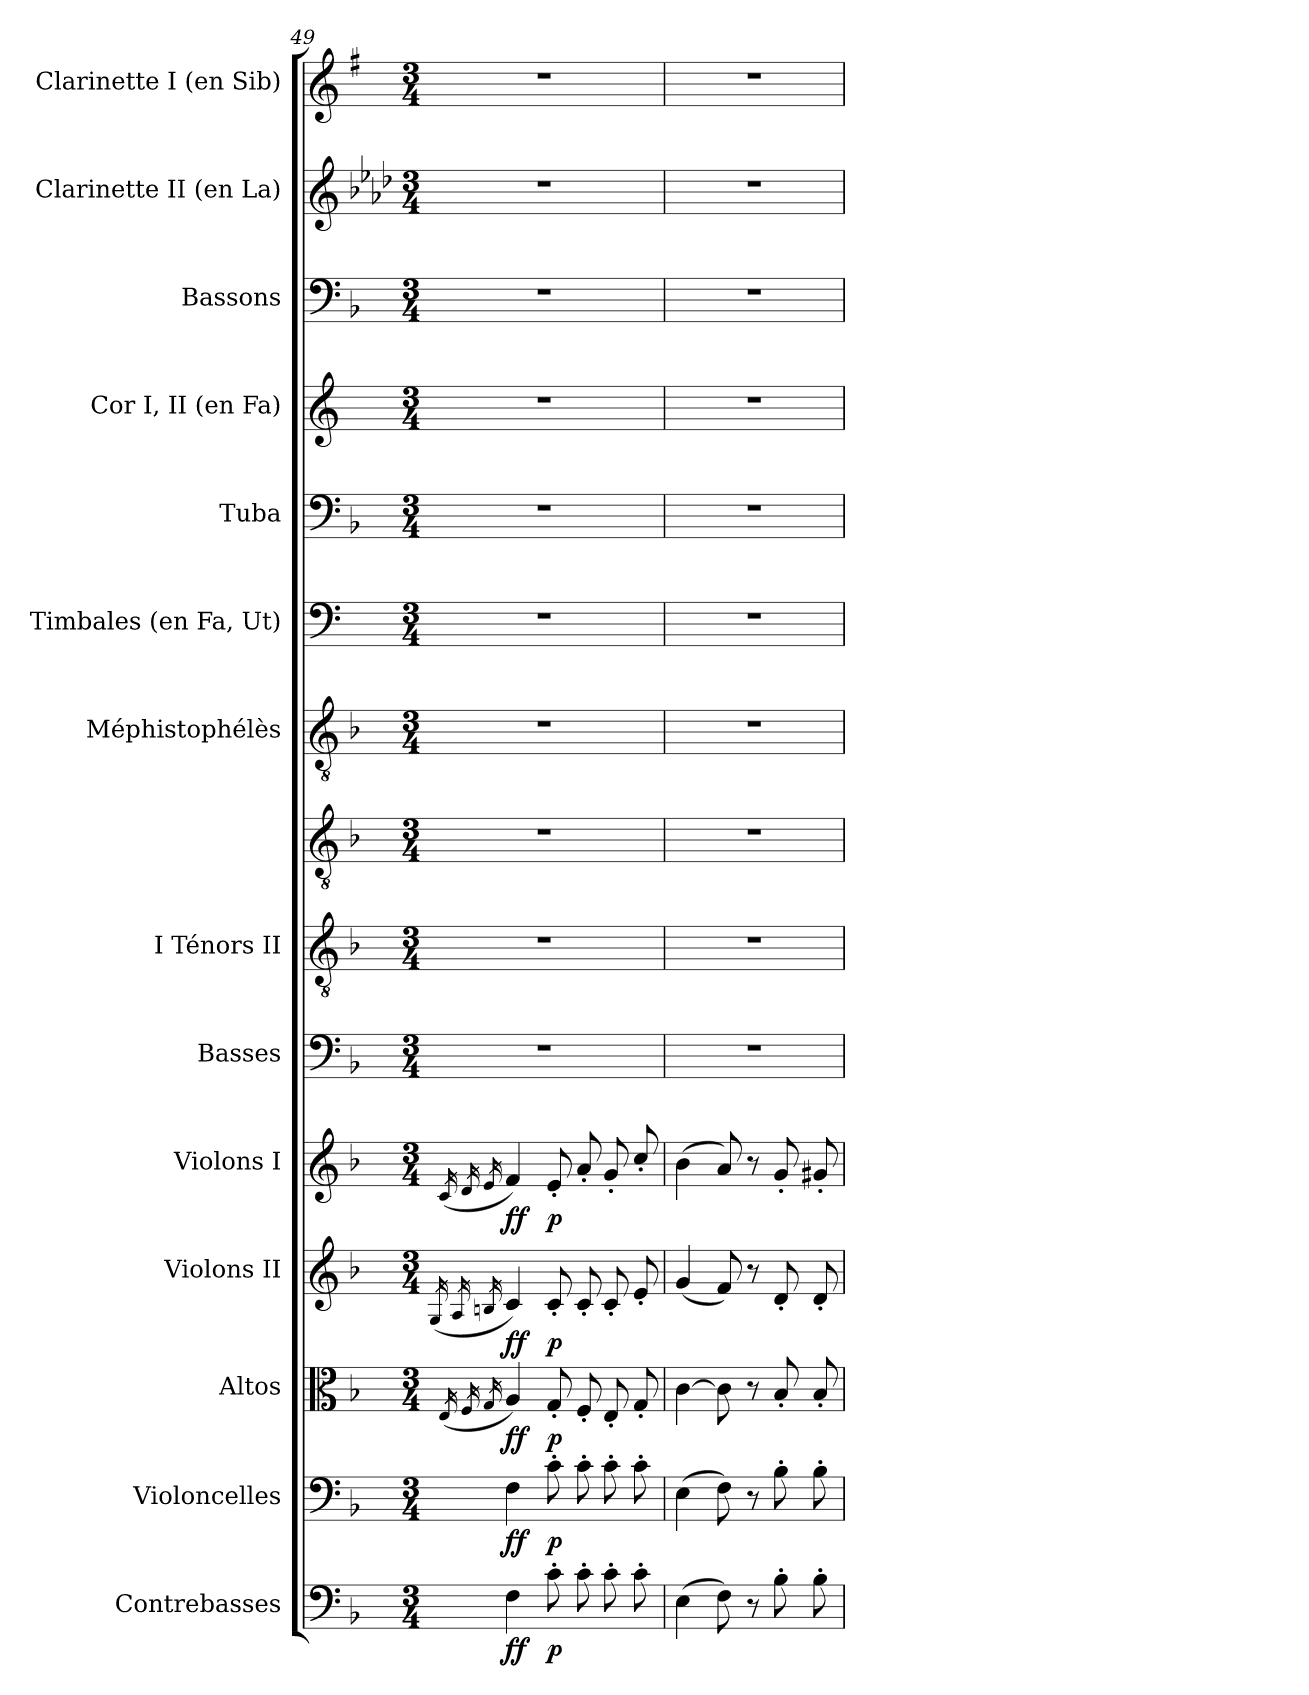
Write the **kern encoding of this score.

**kern	**dynam	**kern	**dynam	**kern	**dynam	**kern	**dynam	**kern	**dynam	**kern	**kern	**kern	**kern	**kern	**kern	**kern	**kern	**kern	**kern
*part14	*part14	*part13	*part13	*part12	*part12	*part11	*part11	*part10	*part10	*part9	*part8	*part8	*part7	*part6	*part5	*part4	*part3	*part2	*part1
*staff15	*staff15	*staff14	*staff14	*staff13	*staff13	*staff12	*staff12	*staff11	*staff11	*staff10	*staff9	*staff8	*staff7	*staff6	*staff5	*staff4	*staff3	*staff2	*staff1
*I"Contrebasses	*	*I"Violoncelles	*	*I"Altos	*	*I"Violons II	*	*I"Violons I	*	*I"Basses	*I"I  Ténors  II	*	*I"Méphistophélès	*I"Timbales (en Fa, Ut)	*I"Tuba	*I"Cor I, II (en Fa)	*I"Bassons	*I"Clarinette II (en La)	*I"Clarinette I (en Sib)
*I'C-b.	*	*I'Vlles	*	*I'Altos	*	*I'Vns II	*	*I'Vns I	*	*I'Basses	*I'Tén.	*	*I'Méphist.	*	*I'Tb.	*I'Cor (Fa)	*I'Bns	*I'Cl. (La)	*I'Cl. (Sib)
*clefF4	*	*clefF4	*	*clefC3	*	*clefG2	*	*clefG2	*	*clefF4	*clefGv2	*clefGv2	*clefGv2	*clefF4	*clefF4	*clefG2	*clefF4	*clefG2	*clefG2
*ITrd7c12	*	*	*	*	*	*	*	*	*	*	*ITrd7c12	*ITrd7c12	*ITrd7c12	*	*	*ITrd4c7	*	*ITrd2c3	*ITrd1c2
*k[b-]	*	*k[b-]	*	*k[b-]	*	*k[b-]	*	*k[b-]	*	*k[b-]	*k[b-]	*k[b-]	*k[b-]	*k[]	*k[b-]	*k[b-]	*k[b-]	*k[b-]	*k[b-]
*F:	*	*F:	*	*F:	*	*F:	*	*F:	*	*F:	*F:	*F:	*F:	*C:	*F:	*F:	*F:	*F:	*F:
*M3/4	*	*M3/4	*	*M3/4	*	*M3/4	*	*M3/4	*	*M3/4	*M3/4	*M3/4	*M3/4	*M3/4	*M3/4	*M3/4	*M3/4	*M3/4	*M3/4
=49	=49	=49	=49	=49	=49	=49	=49	=49	=49	=49	=49	=49	=49	=49	=49	=49	=49	=49	=49
.	.	.	.	(16qEi/	.	(16qGi/	.	(16qci/	.	.	.	.	.	.	.	.	.	.	.
.	.	.	.	16qFi/	.	16qAi/	.	16qdi/	.	.	.	.	.	.	.	.	.	.	.
.	.	.	.	16qGi/	.	16qBni/	.	16qei/	.	.	.	.	.	.	.	.	.	.	.
!	!	!	!	!	!	!	!	!	!	!LO:N:vis=1	!LO:N:vis=1	!LO:N:vis=1	!LO:N:vis=1	!LO:N:vis=1	!LO:N:vis=1	!LO:N:vis=1	!LO:N:vis=1	!LO:N:vis=1	!LO:N:vis=1
4FFi\	ff	4Fi\	ff	4Ai/)	ff	4ci/)	ff	4fi/)	ff	2.r	2.r	2.r	2.r	2.r	2.r	2.r	2.r	2.r	2.r
8C'i\	p	8c'i\	p	8G'i/	p	8c'i/	p	8e'i/	p	.	.	.	.	.	.	.	.	.	.
8C'i\	.	8c'i\	.	8F'i/	.	8c'i/	.	8a'i/	.	.	.	.	.	.	.	.	.	.	.
8C'i\	.	8c'i\	.	8E'i/	.	8c'i/	.	8g'i/	.	.	.	.	.	.	.	.	.	.	.
8C'i\	.	8c'i\	.	8G'i/	.	8e'i/	.	8cc'i/	.	.	.	.	.	.	.	.	.	.	.
=50	=50	=50	=50	=50	=50	=50	=50	=50	=50	=50	=50	=50	=50	=50	=50	=50	=50	=50	=50
!	!	!	!	!	!	!	!	!	!	!LO:N:vis=1	!LO:N:vis=1	!LO:N:vis=1	!LO:N:vis=1	!LO:N:vis=1	!LO:N:vis=1	!LO:N:vis=1	!LO:N:vis=1	!LO:N:vis=1	!LO:N:vis=1
(4EEi\	.	(4Ei\	.	[>4ci\	.	(4gi/	.	(4b-i\	.	2.r	2.r	2.r	2.r	2.r	2.r	2.r	2.r	2.r	2.r
8FFi\)	.	8Fi\)	.	8ci\]	.	8fi/)	.	8ai/)	.	.	.	.	.	.	.	.	.	.	.
8r	.	8r	.	8r	.	8r	.	8r	.	.	.	.	.	.	.	.	.	.	.
8BB-'i\	.	8B-'i\	.	8B-'i/	.	8d'i/	.	8g'i/	.	.	.	.	.	.	.	.	.	.	.
8BB-'i\	.	8B-'i\	.	8B-'i/	.	8d'i/	.	8g#X'i/	.	.	.	.	.	.	.	.	.	.	.
=	=	=	=	=	=	=	=	=	=	=	=	=	=	=	=	=	=	=	=
*-	*-	*-	*-	*-	*-	*-	*-	*-	*-	*-	*-	*-	*-	*-	*-	*-	*-	*-	*-
